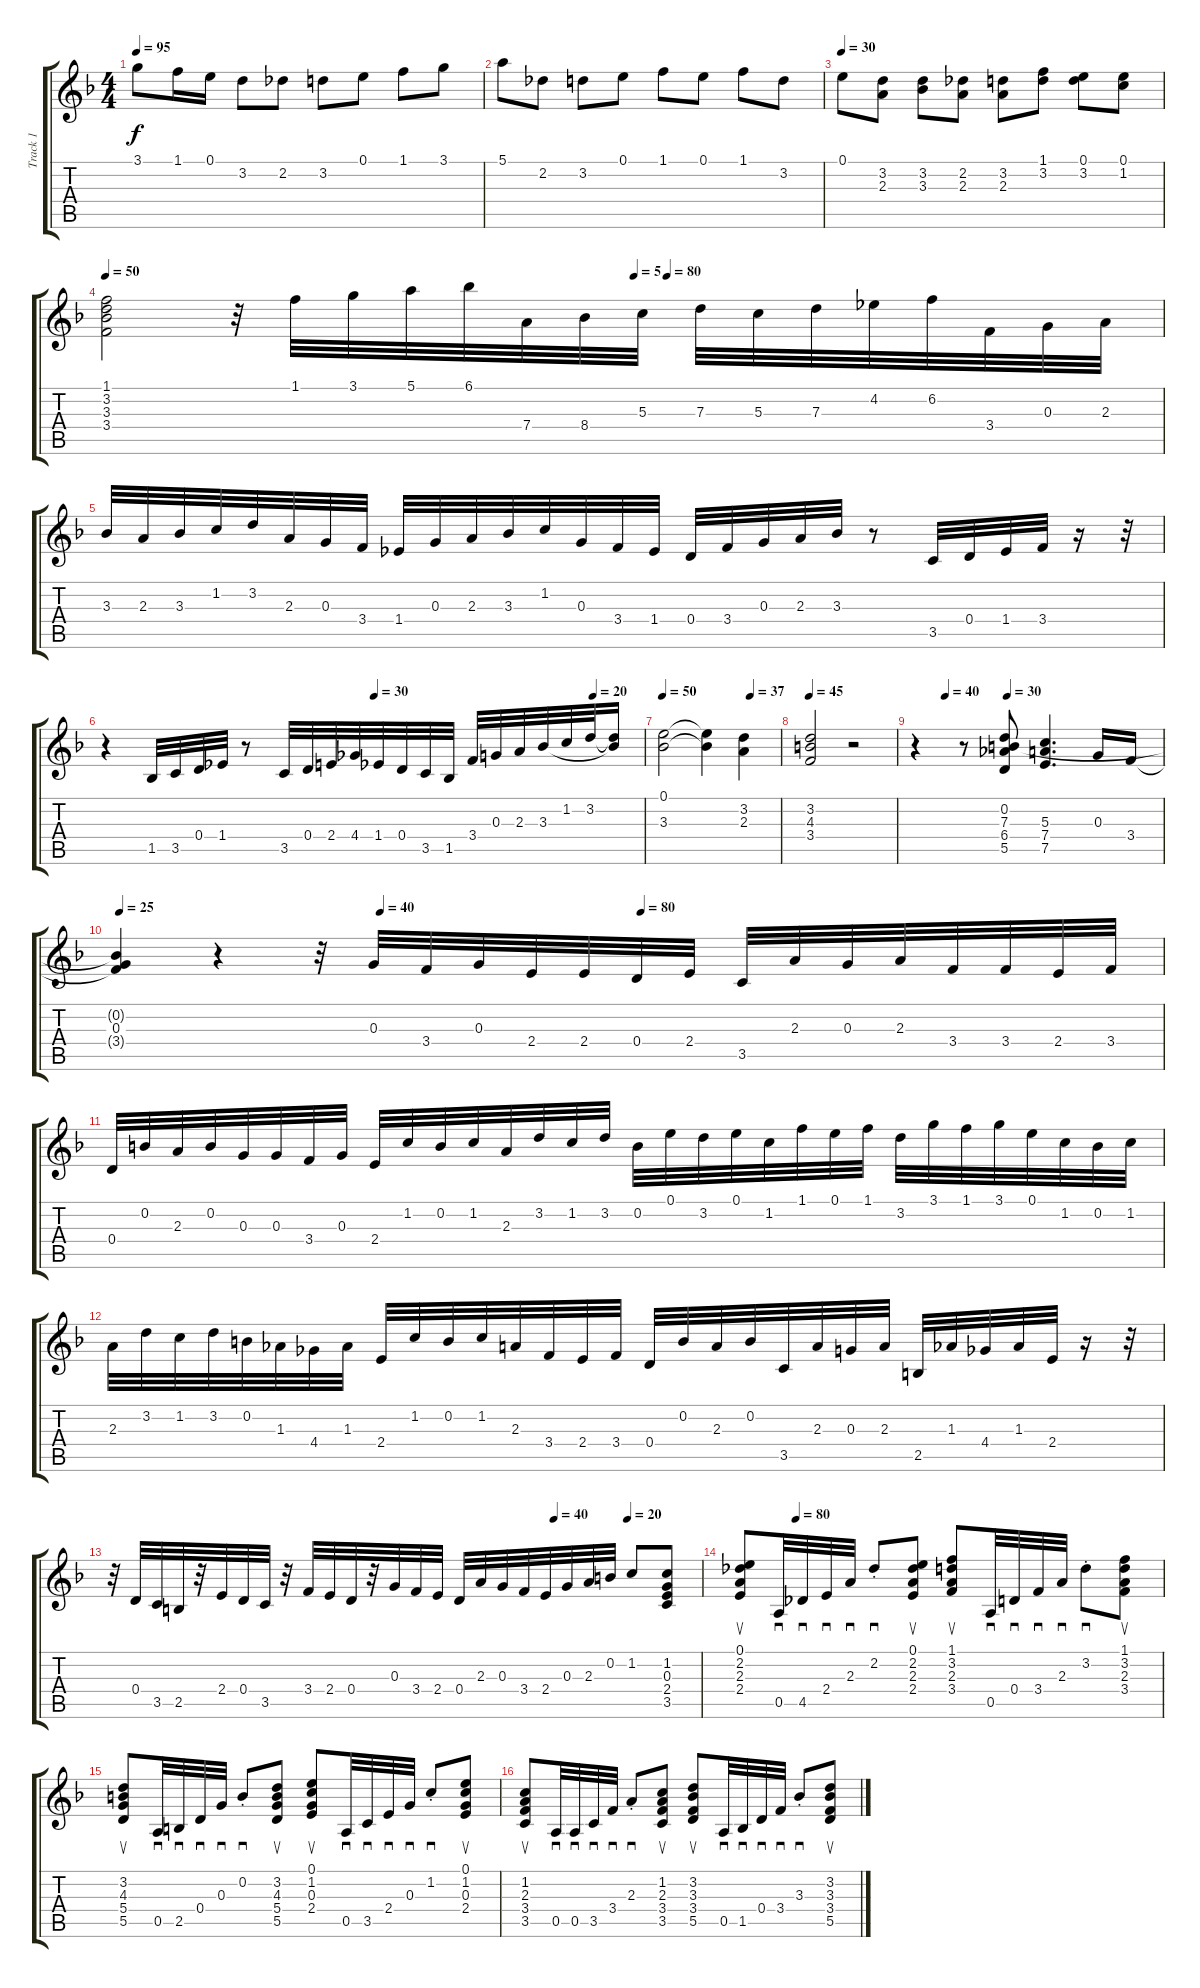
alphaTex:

\track ("Track 1" "Track 1") {instrument distortionguitar}
\staff {score tabs}
\tuning (E4 B3 G3 D3 A2 D2) {hide}
\ts (4 4)
\tempo 95
\clef g2
\ks dminor
3.1.8{dy f} 1.1.16 0.1.16 3.2.8 2.2.8 3.2.8 0.1.8 1.1.8 3.1.8 |
5.1.8 2.2.8 3.2.8 0.1.8 1.1.8 0.1.8 1.1.8 3.2.8 |
\tempo 30
0.1.8 (3.2 2.3).8 (3.2 3.3).8 (2.2 2.3).8 (3.2 2.3).8 (1.1 3.2).8 (0.1 3.2).8 (0.1 1.2).8 |
\tempo 50
\tempo (5 0.5)
\tempo (80 0.53125)
(1.1 3.2 3.3 3.4).2 r.32 1.1.32 3.1.32 5.1.32 6.1.32 7.4.32 8.4.32 5.3.32 7.3.32 5.3.32 7.3.32 4.2.32 6.2.32 3.4.32 0.3.32 2.3.32 |
3.3.32 2.3.32 3.3.32 1.2.32 3.2.32 2.3.32 0.3.32 3.4.32 1.4.32 0.3.32 2.3.32 3.3.32 1.2.32 0.3.32 3.4.32 1.4.32 0.4.32 3.4.32 0.3.32 2.3.32 3.3.32 r.8 3.5.32 0.4.32 1.4.32 3.4.32 r.16 r.32 |
\tempo (30 0.5)
\tempo (20 0.90625)
r.4 1.5.32 3.5.32 0.4.32 1.4.32 r.8 3.5.32 0.4.32 2.4.32 4.4.32 1.4.32 0.4.32 3.5.32 1.5.32 3.4.32 0.3.32 2.3.32 3.3.32 1.2.32 3.2.32 (3.2{t} 3.3{t}).16 |
\tempo 50
\tempo (37 0.75)
(0.1 3.3).2 (0.1{t} 3.3{t}).4 (3.2 2.3).4 |
\tempo 45
(3.2 4.3 3.4).2 r.2 |
\tempo (30 0.375)
\tempo (40 0.125)
r.4 r.8 (0.2 7.3 6.4 5.5).8 (5.3 7.4 7.5).4{d} 0.3.16 3.4.16 |
\tempo 25
\tempo (40 0.25)
\tempo (80 0.5)
(0.2{t} 0.3 3.4{t}).4 r.4 r.32 0.3.32 3.4.32 0.3.32 2.4.32 2.4.32 0.4.32 2.4.32 3.5.32 2.3.32 0.3.32 2.3.32 3.4.32 3.4.32 2.4.32 3.4.32 |
0.4.32 0.2.32 2.3.32 0.2.32 0.3.32 0.3.32 3.4.32 0.3.32 2.4.32 1.2.32 0.2.32 1.2.32 2.3.32 3.2.32 1.2.32 3.2.32 0.2.32 0.1.32 3.2.32 0.1.32 1.2.32 1.1.32 0.1.32 1.1.32 3.2.32 3.1.32 1.1.32 3.1.32 0.1.32 1.2.32 0.2.32 1.2.32 |
2.3.32 3.2.32 1.2.32 3.2.32 0.2.32 1.3.32 4.4.32 1.3.32 2.4.32 1.2.32 0.2.32 1.2.32 2.3.32 3.4.32 2.4.32 3.4.32 0.4.32 0.2.32 2.3.32 0.2.32 3.5.32 2.3.32 0.3.32 2.3.32 2.5.32 1.3.32 4.4.32 1.3.32 2.4.32 r.16 r.32 |
\tempo (40 0.75)
\tempo (20 0.875)
r.32 0.4.32 3.5.32 2.5.32 r.32 2.4.32 0.4.32 3.5.32 r.32 3.4.32 2.4.32 0.4.32 r.32 0.3.32 3.4.32 2.4.32 0.4.32 2.3.32 0.3.32 3.4.32 2.4.32 0.3.32 2.3.32 0.2.32 1.2.8 (1.2 0.3 2.4 3.5).8 |
\tempo (80 0.125)
(0.1 2.2 2.3 2.4).8{su} 0.5.32{sd} 4.5.32{sd} 2.4.32{sd} 2.3.32{sd} 2.2{st}.8{sd} (0.1 2.2 2.3 2.4).8{su} (1.1 3.2 2.3 3.4).8{su} 0.5.32{sd} 0.4.32{sd} 3.4.32{sd} 2.3.32{sd} 3.2{st}.8{sd} (1.1 3.2 2.3 3.4).8{su} |
(3.2 4.3 5.4 5.5).8{su} 0.5.32{sd} 2.5.32{sd} 0.4.32{sd} 0.3.32{sd} 0.2{st}.8{sd} (3.2 4.3 5.4 5.5).8{su} (0.1 1.2 0.3 2.4).8{su} 0.5.32{sd} 3.5.32{sd} 2.4.32{sd} 0.3.32{sd} 1.2{st}.8{sd} (0.1 1.2 0.3 2.4).8{su} |
(1.2 2.3 3.4 3.5).8{su} 0.5.32{sd} 0.5.32{sd} 3.5.32{sd} 3.4.32{sd} 2.3{st}.8{sd} (1.2 2.3 3.4 3.5).8{su} (3.2 3.3 3.4 5.5).8{su} 0.5.32{sd} 1.5.32{sd} 0.4.32{sd} 3.4.32{sd} 3.3{st}.8{sd} (3.2 3.3 3.4 5.5).8{su}
